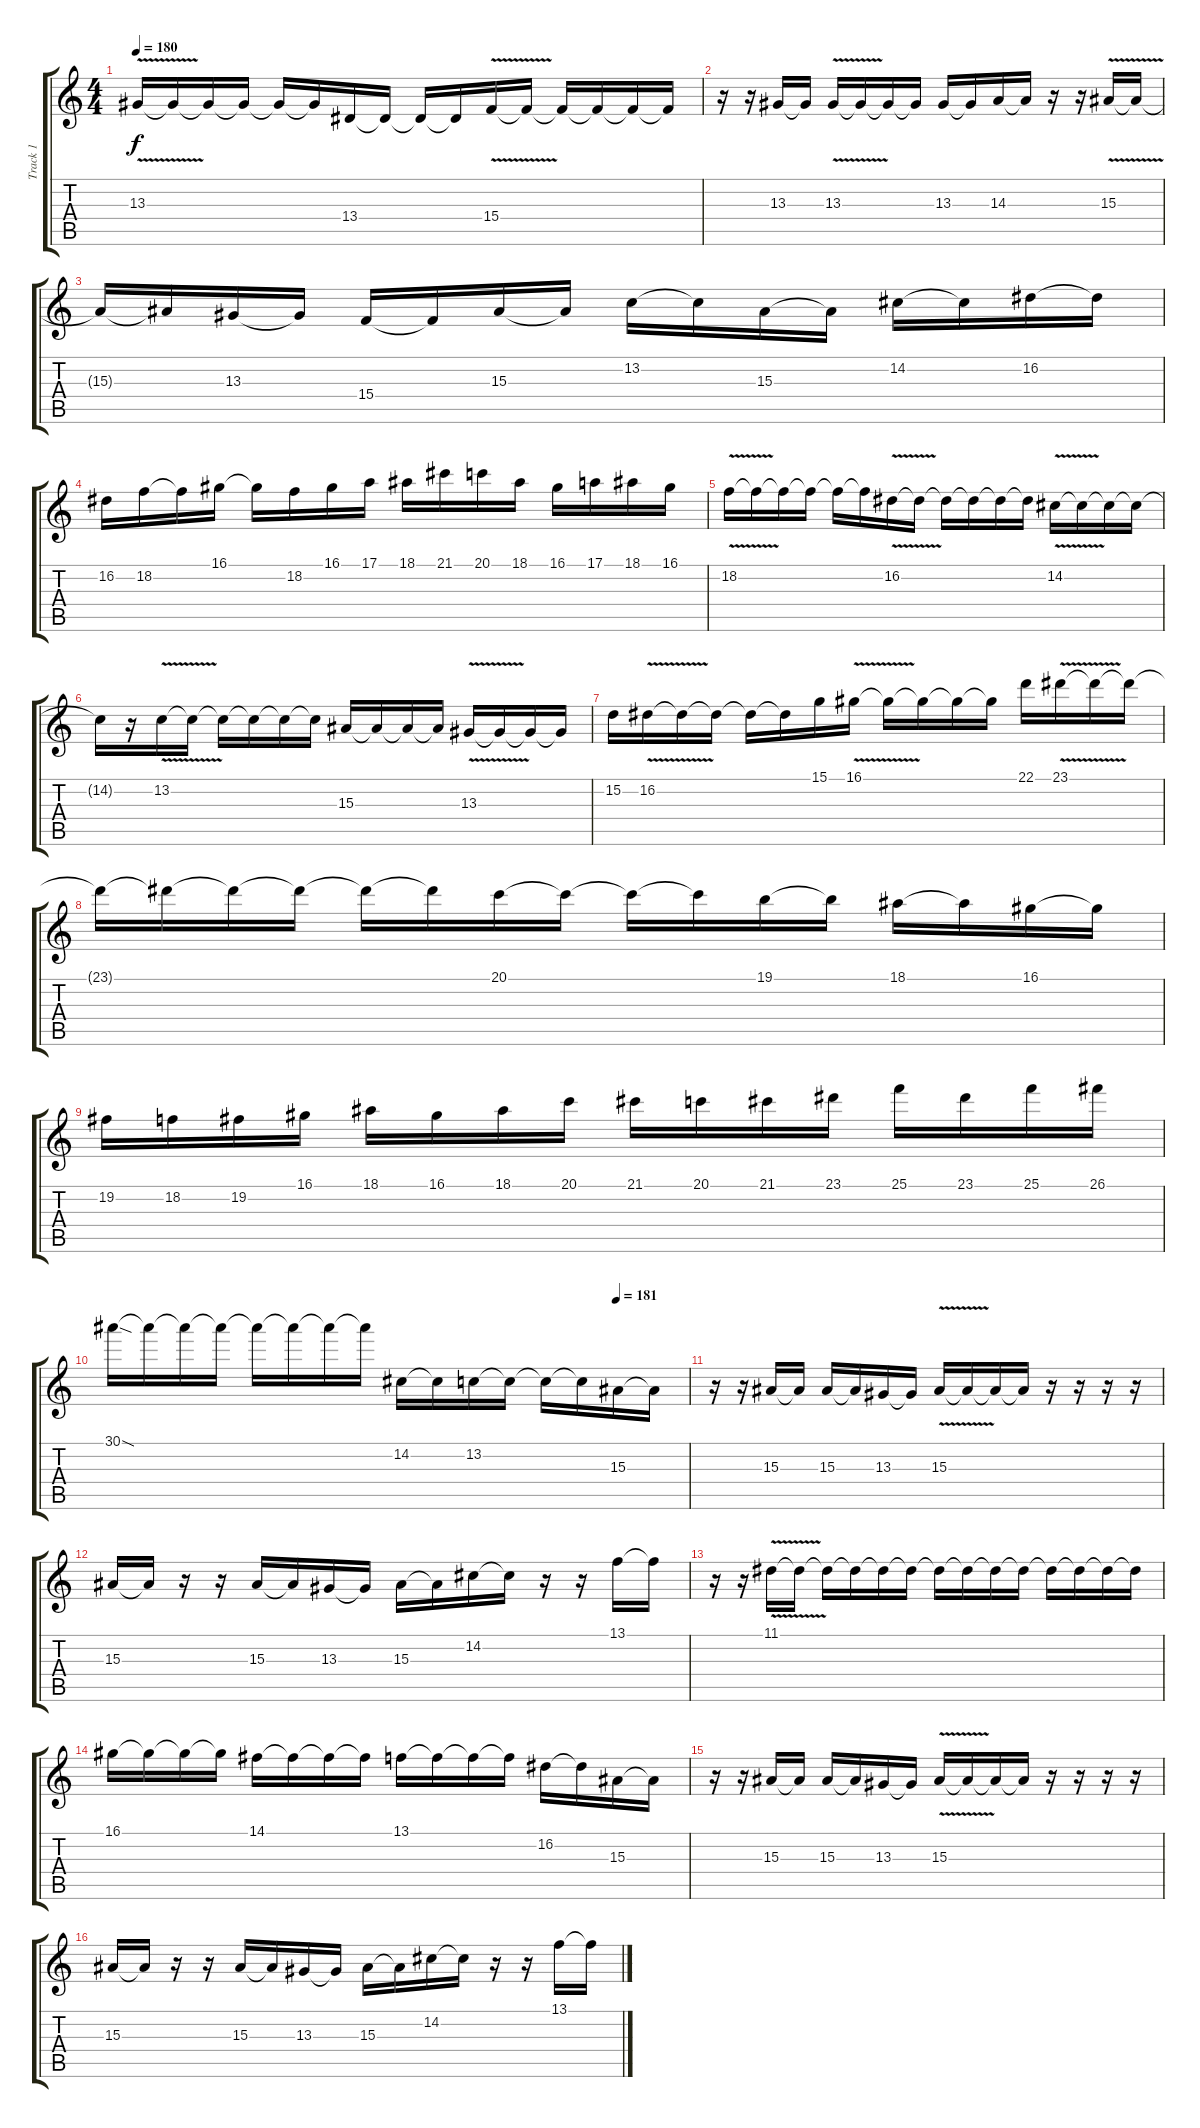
\track ("Track 1" "Track 1") {instrument lead5charang}
\staff {score tabs}
\tuning (E4 B3 G3 D3 A2 E2) {hide}
\ts (4 4)
\tempo 180
\clef g2
\ks c
13.3{v}.16{dy f} 13.3{t}.16 13.3{t}.16 13.3{t}.16 13.3{t}.16 13.3{t}.16 13.4.16 13.4{t}.16 13.4{t}.16 13.4{t}.16 15.4{v}.16 15.4{t}.16 15.4{t}.16 15.4{t}.16 15.4{t}.16 15.4{t}.16 |
r.16 r.16 13.3.16 13.3{t}.16 13.3{v}.16 13.3{t}.16 13.3{t}.16 13.3{t}.16 13.3.16 13.3{t}.16 14.3.16 14.3{t}.16 r.16 r.16 15.3{v}.16 15.3{t}.16 |
15.3{t}.16 15.3{t}.16 13.3.16 13.3{t}.16 15.4.16 15.4{t}.16 15.3.16 15.3{t}.16 13.2.16 13.2{t}.16 15.3.16 15.3{t}.16 14.2.16 14.2{t}.16 16.2.16 16.2{t}.16 |
16.2.16 18.2.16 18.2{t}.16 16.1.16 16.1{t}.16 18.2.16 16.1.16 17.1.16 18.1.16 21.1.16 20.1.16 18.1.16 16.1.16 17.1.16 18.1.16 16.1.16 |
18.2{v}.16 18.2{t}.16 18.2{t}.16 18.2{t}.16 18.2{t}.16 18.2{t}.16 16.2{v}.16 16.2{t}.16 16.2{t}.16 16.2{t}.16 16.2{t}.16 16.2{t}.16 14.2{v}.16 14.2{t}.16 14.2{t}.16 14.2{t}.16 |
14.2{t}.16 r.16 13.2{v}.16 13.2{t}.16 13.2{t}.16 13.2{t}.16 13.2{t}.16 13.2{t}.16 15.3.16 15.3{t}.16 15.3{t}.16 15.3{t}.16 13.3{v}.16 13.3{t}.16 13.3{t}.16 13.3{t}.16 |
15.2.16 16.2{v}.16 16.2{t}.16 16.2{t}.16 16.2{t}.16 16.2{t}.16 15.1.16 16.1{v}.16 16.1{t}.16 16.1{t}.16 16.1{t}.16 16.1{t}.16 22.1.16 23.1{v}.16 23.1{t}.16 23.1{t}.16 |
23.1{t}.16 23.1{t}.16 23.1{t}.16 23.1{t}.16 23.1{t}.16 23.1{t}.16 20.1.16 20.1{t}.16 20.1{t}.16 20.1{t}.16 19.1.16 19.1{t}.16 18.1.16 18.1{t}.16 16.1.16 16.1{t}.16 |
19.2.16 18.2.16 19.2.16 16.1.16 18.1.16 16.1.16 18.1.16 20.1.16 21.1.16 20.1.16 21.1.16 23.1.16 25.1.16 23.1.16 25.1.16 26.1.16 |
\tempo (181 0.875)
30.1{sod}.16 30.1{t}.16 30.1{t}.16 30.1{t}.16 30.1{t}.16 30.1{t}.16 30.1{t}.16 30.1{t}.16 14.2.16 14.2{t}.16 13.2.16 13.2{t}.16 13.2{t}.16 13.2{t}.16 15.3.16 15.3{t}.16 |
r.16 r.16 15.3.16 15.3{t}.16 15.3.16 15.3{t}.16 13.3.16 13.3{t}.16 15.3{v}.16 15.3{t}.16 15.3{t}.16 15.3{t}.16 r.16 r.16 r.16 r.16 |
15.3.16 15.3{t}.16 r.16 r.16 15.3.16 15.3{t}.16 13.3.16 13.3{t}.16 15.3.16 15.3{t}.16 14.2.16 14.2{t}.16 r.16 r.16 13.1.16 13.1{t}.16 |
r.16 r.16 11.1{v}.16 11.1{t}.16 11.1{t}.16 11.1{t}.16 11.1{t}.16 11.1{t}.16 11.1{t}.16 11.1{t}.16 11.1{t}.16 11.1{t}.16 11.1{t}.16 11.1{t}.16 11.1{t}.16 11.1{t}.16 |
16.1.16 16.1{t}.16 16.1{t}.16 16.1{t}.16 14.1.16 14.1{t}.16 14.1{t}.16 14.1{t}.16 13.1.16 13.1{t}.16 13.1{t}.16 13.1{t}.16 16.2.16 16.2{t}.16 15.3.16 15.3{t}.16 |
r.16 r.16 15.3.16 15.3{t}.16 15.3.16 15.3{t}.16 13.3.16 13.3{t}.16 15.3{v}.16 15.3{t}.16 15.3{t}.16 15.3{t}.16 r.16 r.16 r.16 r.16 |
15.3.16 15.3{t}.16 r.16 r.16 15.3.16 15.3{t}.16 13.3.16 13.3{t}.16 15.3.16 15.3{t}.16 14.2.16 14.2{t}.16 r.16 r.16 13.1.16 13.1{t}.16
